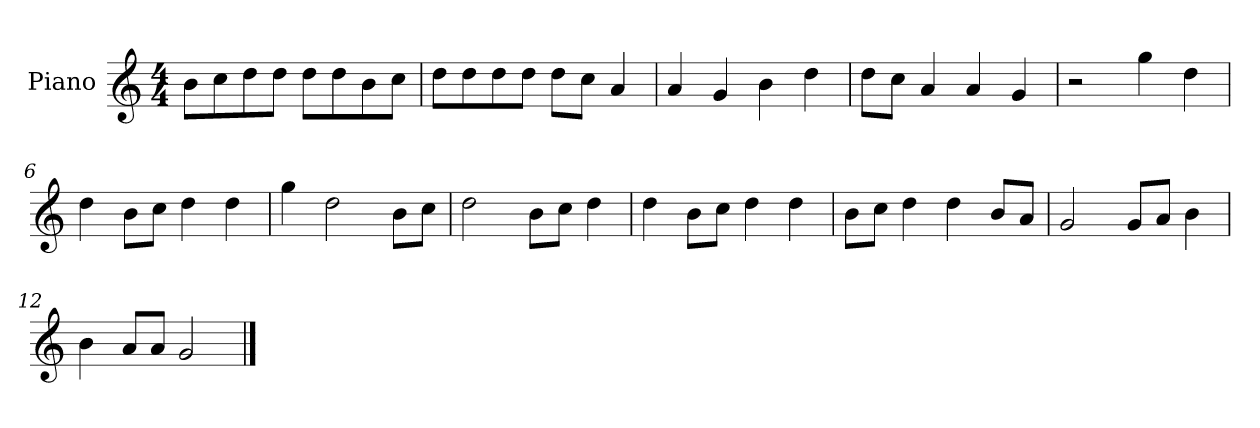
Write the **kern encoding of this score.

**kern
*part1
*staff1
*I"Piano
*I'P-no
*clefG2
*k[]
*M4/4
*MM90
=1
8b\L
8cc\
8dd\
8dd\J
8dd\L
8dd\
8b\
8cc\J
=2
8dd\L
8dd\
8dd\
8dd\J
8dd\L
8cc\J
4a/
=3
4a/
4g/
4b\
4dd\
=4
8dd\L
8cc\J
4a/
4a/
4g/
=5
2r
4gg\
4dd\
=6
4dd\
8b\L
8cc\J
4dd\
4dd\
=7
4gg\
2dd\
8b\L
8cc\J
!!LO:LB:g=z
=8
2dd\
8b\L
8cc\J
4dd\
=9
4dd\
8b\L
8cc\J
4dd\
4dd\
=10
8b\L
8cc\J
4dd\
4dd\
8b/L
8a/J
=11
2g/
8g/L
8a/J
4b\
=12
4b\
8a/L
8a/J
2g/
==
*-
